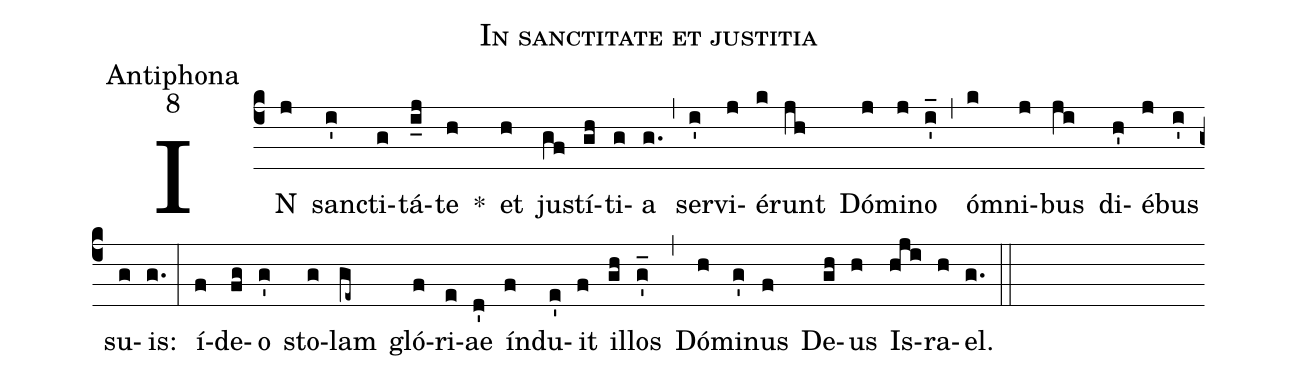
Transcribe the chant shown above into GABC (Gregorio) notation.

name:In sanctitate et justitia;
office-part:Antiphona;
mode:8;
%%
(c4) IN(j) san(i')cti(g)tá(i_j)te(h) *() et(h) ju(gf)stí(gh)ti(g)a(g.) (,) ser(i')vi(j)é(k)runt(jh) Dó(j)mi(j)no(i'_) (,) ó(k)mni(j)bus(ji) di(h')é(j)bus(i') su(g)is:(g.) (:) í(f)de(fg)o(g') sto(g)lam(ge~) gló(f)ri(e)ae(d') ín(f)du(e')it(f) il(gh)los(g'_) (,) Dó(h)mi(g')nus(f) De(gh)us(h) Is(hji)ra(h)el.(g.) (::)
